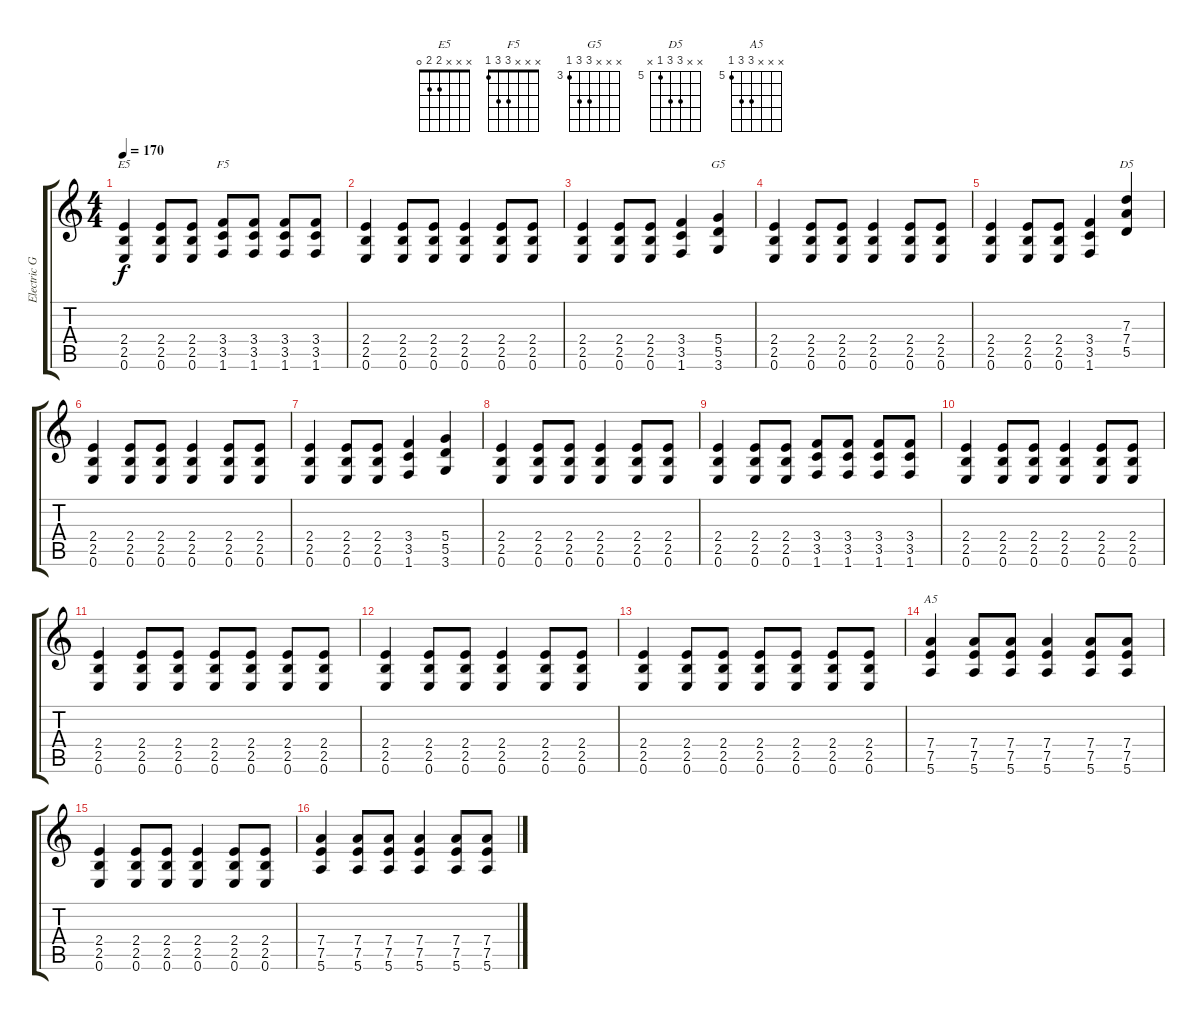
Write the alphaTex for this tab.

\track ("Electric Guiitar" "Electric G") {instrument distortionguitar}
\staff {score tabs}
\tuning (E4 B3 G3 D3 A2 E2) {hide}
\chord ("E5" x x x 2 2 0)
\chord ("F5" x x x 3 3 1)
\chord ("G5" x x x 5 5 3) {firstfret 3}
\chord ("D5" x x 7 7 5 x) {firstfret 5}
\chord ("A5" x x x 7 7 5) {firstfret 5}
\ts (4 4)
\tempo 170
\clef g2
\ks c
(2.4 2.5 0.6).4{ch "E5" dy f} (2.4 2.5 0.6).8 (2.4 2.5 0.6).8 (3.4 3.5 1.6).8{ch "F5"} (3.4 3.5 1.6).8 (3.4 3.5 1.6).8 (3.4 3.5 1.6).8 |
(2.4 2.5 0.6).4 (2.4 2.5 0.6).8 (2.4 2.5 0.6).8 (2.4 2.5 0.6).4 (2.4 2.5 0.6).8 (2.4 2.5 0.6).8 |
(2.4 2.5 0.6).4 (2.4 2.5 0.6).8 (2.4 2.5 0.6).8 (3.4 3.5 1.6).4 (5.4 5.5 3.6).4{ch "G5"} |
(2.4 2.5 0.6).4 (2.4 2.5 0.6).8 (2.4 2.5 0.6).8 (2.4 2.5 0.6).4 (2.4 2.5 0.6).8 (2.4 2.5 0.6).8 |
(2.4 2.5 0.6).4 (2.4 2.5 0.6).8 (2.4 2.5 0.6).8 (3.4 3.5 1.6).4 (7.3 7.4 5.5).4{ch "D5"} |
(2.4 2.5 0.6).4 (2.4 2.5 0.6).8 (2.4 2.5 0.6).8 (2.4 2.5 0.6).4 (2.4 2.5 0.6).8 (2.4 2.5 0.6).8 |
(2.4 2.5 0.6).4 (2.4 2.5 0.6).8 (2.4 2.5 0.6).8 (3.4 3.5 1.6).4 (5.4 5.5 3.6).4 |
(2.4 2.5 0.6).4 (2.4 2.5 0.6).8 (2.4 2.5 0.6).8 (2.4 2.5 0.6).4 (2.4 2.5 0.6).8 (2.4 2.5 0.6).8 |
(2.4 2.5 0.6).4 (2.4 2.5 0.6).8 (2.4 2.5 0.6).8 (3.4 3.5 1.6).8 (3.4 3.5 1.6).8 (3.4 3.5 1.6).8 (3.4 3.5 1.6).8 |
(2.4 2.5 0.6).4 (2.4 2.5 0.6).8 (2.4 2.5 0.6).8 (2.4 2.5 0.6).4 (2.4 2.5 0.6).8 (2.4 2.5 0.6).8 |
(2.4 2.5 0.6).4 (2.4 2.5 0.6).8 (2.4 2.5 0.6).8 (2.4 2.5 0.6).8 (2.4 2.5 0.6).8 (2.4 2.5 0.6).8 (2.4 2.5 0.6).8 |
(2.4 2.5 0.6).4 (2.4 2.5 0.6).8 (2.4 2.5 0.6).8 (2.4 2.5 0.6).4 (2.4 2.5 0.6).8 (2.4 2.5 0.6).8 |
(2.4 2.5 0.6).4 (2.4 2.5 0.6).8 (2.4 2.5 0.6).8 (2.4 2.5 0.6).8 (2.4 2.5 0.6).8 (2.4 2.5 0.6).8 (2.4 2.5 0.6).8 |
(7.4 7.5 5.6).4{ch "A5"} (7.4 7.5 5.6).8 (7.4 7.5 5.6).8 (7.4 7.5 5.6).4 (7.4 7.5 5.6).8 (7.4 7.5 5.6).8 |
(2.4 2.5 0.6).4 (2.4 2.5 0.6).8 (2.4 2.5 0.6).8 (2.4 2.5 0.6).4 (2.4 2.5 0.6).8 (2.4 2.5 0.6).8 |
(7.4 7.5 5.6).4 (7.4 7.5 5.6).8 (7.4 7.5 5.6).8 (7.4 7.5 5.6).4 (7.4 7.5 5.6).8 (7.4 7.5 5.6).8
